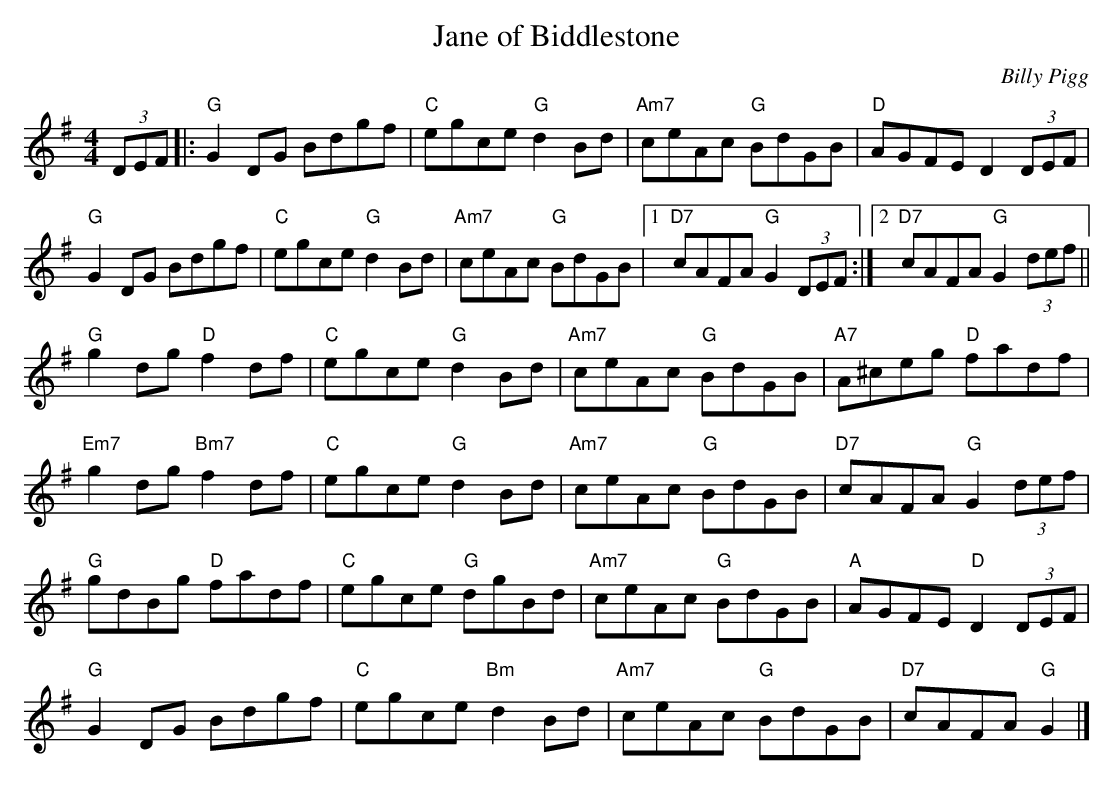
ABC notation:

X:1
T:Jane of Biddlestone
C:Billy Pigg
L:1/4
M:4/4
K:G
V:1
(3D/E/F/ |: "G" G D/G/ B/d/g/f/ | "C" e/g/c/e/ "G" d B/d/ | "Am7" c/e/A/c/ "G" B/d/G/B/ |  "D" A/G/F/E/ D (3D/E/F/ |
"G" G D/G/ B/d/g/f/ | "C" e/g/c/e/ "G" d B/d/ | "Am7" c/e/A/c/ "G" B/d/G/B/ |1  "D7" c/A/F/A/ "G" G (3D/E/F/ :|2 "D7" c/A/F/A/ "G" G (3d/e/f/ ||
"G" g d/g/ "D" f d/f/ | "C" e/g/c/e/ "G" d B/d/ |  "Am7" c/e/A/c/ "G" B/d/G/B/ | "A7" A/^c/e/g/ "D" f/a/d/f/ |
"Em7" g d/g/ "Bm7" f d/f/ | "C" e/g/c/e/ "G" d B/d/ |  "Am7" c/e/A/c/ "G" B/d/G/B/ | "D7" c/A/F/A/ "G" G (3d/e/f/ |
"G" g/d/B/g/ "D" f/a/d/f/ | "C" e/g/c/e/ "G" d/g/B/d/ |  "Am7" c/e/A/c/ "G" B/d/G/B/ | "A" A/G/F/E/ "D" D (3D/E/F/ |
"G" G D/G/ B/d/g/f/ | "C" e/g/c/e/ "Bm" d B/d/ |  "Am7" c/e/A/c/ "G" B/d/G/B/ | "D7" c/A/F/A/ "G" G |]
